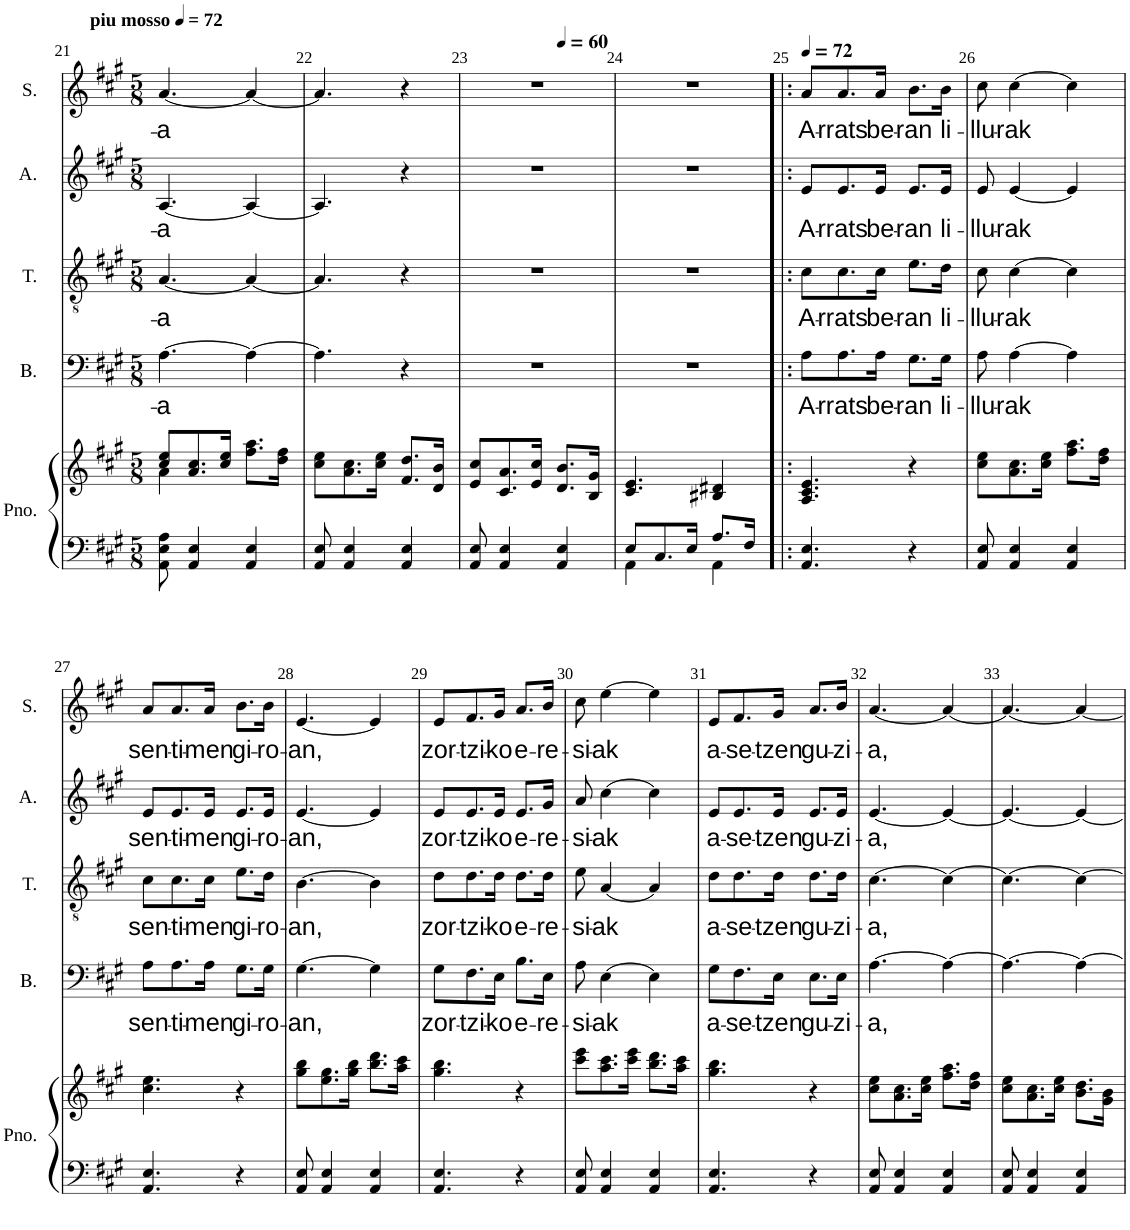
**kern	**kern	**kern	**text	**kern	**text	**kern	**text	**kern	**text
*part5	*part5	*part4	*part4	*part3	*part3	*part2	*part2	*part1	*part1
*staff6	*staff5	*staff4	*staff4	*staff3	*staff3	*staff2	*staff2	*staff1	*staff1
*I"Piano	*	*I"Basse	*	*I"Tenor	*	*I"Alto	*	*I"Soprano	*
*I'Pno.	*	*I'B.	*	*I'T.	*	*I'A.	*	*I'S.	*
!!LO:PB:g=z
*clefF4	*clefG2	*clefF4	*	*clefGv2	*	*clefG2	*	*clefG2	*
*k[f#c#g#]	*k[f#c#g#]	*k[f#c#g#]	*	*k[f#c#g#]	*	*k[f#c#g#]	*	*k[f#c#g#]	*
*M5/8	*M5/8	*M5/8	*	*M5/8	*	*M5/8	*	*M5/8	*
*MM72	*MM72	*MM72	*	*MM72	*	*MM72	*	*MM72	*
=21	=21	=21	=21	=21	=21	=21	=21	=21	=21
*	*^	*	*	*	*	*	*	*	*
!	!	!	!	!	!	!	!	!	!LO:TX:a:B:t=piu mosso	!
!	!	!	!	!LO:LY:b	!	!LO:LY:b	!	!LO:LY:b	!	!LO:LY:b
8AA\ 8E\ 8A\	8cc#/ 8ee/L	4a\	[4.A\	-a	[4.A/	-a	[4.A/	-a	[4.a/	-a
4AA/ 4E/	8.a/ 8.cc#/	.	.	.	.	.	.	.	.	.
.	.	4.ryy	.	.	.	.	.	.	.	.
.	16cc#/ 16ee/Jk	.	.	.	.	.	.	.	.	.
4AA/ 4E/	8.ff#\ 8.aa\L	.	4A\_	.	4A/_	.	4A/_	.	4a/_	.
.	16dd\ 16ff#\Jk	.	.	.	.	.	.	.	.	.
*	*v	*v	*	*	*	*	*	*	*	*
=22	=22	=22	=22	=22	=22	=22	=22	=22	=22
8AA/ 8E/	8cc#\ 8ee\L	4.A\]	.	4.A/]	.	4.A/]	.	4.a/]	.
4AA/ 4E/	8.a\ 8.cc#\	.	.	.	.	.	.	.	.
.	16cc#\ 16ee\Jk	.	.	.	.	.	.	.	.
4AA/ 4E/	8.f#/ 8.dd/L	4r	.	4r	.	4r	.	4r	.
.	16d/ 16b/Jk	.	.	.	.	.	.	.	.
=23	=23	=23	=23	=23	=23	=23	=23	=23	=23
*	*	*	*	*	*	*	*	*^	*
8AA/ 8E/	8e/ 8cc#/L	8%5r	.	8%5r	.	8%5r	.	8%5r	4.ryy	.
4AA/ 4E/	8.c#/ 8.a/	.	.	.	.	.	.	.	.	.
.	16e/ 16cc#/Jk	.	.	.	.	.	.	.	.	.
*	*	*	*	*	*	*	*	*MM60	*	*
4AA/ 4E/	8.d/ 8.b/L	.	.	.	.	.	.	.	4ryy	.
.	16B/ 16g#/Jk	.	.	.	.	.	.	.	.	.
*	*	*	*	*	*	*	*	*v	*v	*
=24	=24	=24	=24	=24	=24	=24	=24	=24	=24
*^	*	*	*	*	*	*	*	*	*
8E/L	4AA\	4.c#/ 4.e/	8%5r	.	8%5r	.	8%5r	.	8%5r	.
8.C#/	.	.	.	.	.	.	.	.	.	.
.	8ryy	.	.	.	.	.	.	.	.	.
16E/Jk	.	.	.	.	.	.	.	.	.	.
8.A/L	4AA\	4B#X/ 4d#X/	.	.	.	.	.	.	.	.
16F#/Jk	.	.	.	.	.	.	.	.	.	.
*v	*v	*	*	*	*	*	*	*	*	*
=25!|:	=25!|:	=25!|:	=25!|:	=25!|:	=25!|:	=25!|:	=25!|:	=25!|:	=25!|:
*	*	*	*	*	*	*	*	*MM72	*
!	!	!	!LO:LY:b	!	!LO:LY:b	!	!LO:LY:b	!	!LO:LY:b
4.AA/ 4.E/	4.A/ 4.c#/ 4.e/	8A\L	A-	8c#\L	A-	8e/L	A-	8a/L	A-
!	!	!	!LO:LY:b	!	!LO:LY:b	!	!LO:LY:b	!	!LO:LY:b
.	.	8.A\	-rrats	8.c#\	-rrats	8.e/	-rrats	8.a/	-rrats
!	!	!	!LO:LY:b	!	!LO:LY:b	!	!LO:LY:b	!	!LO:LY:b
.	.	16A\Jk	be-	16c#\Jk	be-	16e/Jk	be-	16a/Jk	be-
!	!	!	!LO:LY:b	!	!LO:LY:b	!	!LO:LY:b	!	!LO:LY:b
4r	4r	8.G#\L	-ran	8.e\L	-ran	8.e/L	-ran	8.b\L	-ran
!	!	!	!LO:LY:b	!	!LO:LY:b	!	!LO:LY:b	!	!LO:LY:b
.	.	16G#\Jk	li-	16d\Jk	li-	16e/Jk	li-	16b\Jk	li-
=26	=26	=26	=26	=26	=26	=26	=26	=26	=26
!	!	!	!LO:LY:b	!	!LO:LY:b	!	!LO:LY:b	!	!LO:LY:b
8AA/ 8E/	8cc#\ 8ee\L	8A\	-llu-	8c#\	-llu-	8e/	-llu-	8cc#\	-llu-
!	!	!	!LO:LY:b	!	!LO:LY:b	!	!LO:LY:b	!	!LO:LY:b
4AA/ 4E/	8.a\ 8.cc#\	[4A\	-rak	[4c#\	-rak	[4e/	-rak	[4cc#\	-rak
.	16cc#\ 16ee\Jk	.	.	.	.	.	.	.	.
4AA/ 4E/	8.ff#\ 8.aa\L	4A\]	.	4c#\]	.	4e/]	.	4cc#\]	.
.	16dd\ 16ff#\Jk	.	.	.	.	.	.	.	.
!!LO:LB:g=z
=27	=27	=27	=27	=27	=27	=27	=27	=27	=27
!	!	!	!LO:LY:b	!	!LO:LY:b	!	!LO:LY:b	!	!LO:LY:b
4.AA/ 4.E/	4.cc#\ 4.ee\	8A\L	sen-	8c#\L	sen-	8e/L	sen-	8a/L	sen-
!	!	!	!LO:LY:b	!	!LO:LY:b	!	!LO:LY:b	!	!LO:LY:b
.	.	8.A\	-ti-	8.c#\	-ti-	8.e/	-ti-	8.a/	-ti-
!	!	!	!LO:LY:b	!	!LO:LY:b	!	!LO:LY:b	!	!LO:LY:b
.	.	16A\Jk	-men	16c#\Jk	-men	16e/Jk	-men	16a/Jk	-men
!	!	!	!LO:LY:b	!	!LO:LY:b	!	!LO:LY:b	!	!LO:LY:b
4r	4r	8.G#\L	gi-	8.e\L	gi-	8.e/L	gi-	8.b\L	gi-
!	!	!	!LO:LY:b	!	!LO:LY:b	!	!LO:LY:b	!	!LO:LY:b
.	.	16G#\Jk	-ro-	16d\Jk	-ro-	16e/Jk	-ro-	16b\Jk	-ro-
=28	=28	=28	=28	=28	=28	=28	=28	=28	=28
!	!	!	!LO:LY:b	!	!LO:LY:b	!	!LO:LY:b	!	!LO:LY:b
8AA/ 8E/	8gg#\ 8bb\L	[4.G#\	-an,	[4.B\	-an,	[4.e/	-an,	[4.e/	-an,
4AA/ 4E/	8.ee\ 8.gg#\	.	.	.	.	.	.	.	.
.	16gg#\ 16bb\Jk	.	.	.	.	.	.	.	.
4AA/ 4E/	8.bb\ 8.ddd\L	4G#\]	.	4B\]	.	4e/]	.	4e/]	.
.	16aa\ 16ccc#\Jk	.	.	.	.	.	.	.	.
=29	=29	=29	=29	=29	=29	=29	=29	=29	=29
!	!	!	!LO:LY:b	!	!LO:LY:b	!	!LO:LY:b	!	!LO:LY:b
4.AA/ 4.E/	4.gg#\ 4.bb\	8G#\L	zor-	8d\L	zor-	8e/L	zor-	8e/L	zor-
!	!	!	!LO:LY:b	!	!LO:LY:b	!	!LO:LY:b	!	!LO:LY:b
.	.	8.F#\	-tzi-	8.d\	-tzi-	8.e/	-tzi-	8.f#/	-tzi-
!	!	!	!LO:LY:b	!	!LO:LY:b	!	!LO:LY:b	!	!LO:LY:b
.	.	16E\Jk	-ko	16d\Jk	-ko	16e/Jk	-ko	16g#/Jk	-ko
!	!	!	!LO:LY:b	!	!LO:LY:b	!	!LO:LY:b	!	!LO:LY:b
4r	4r	8.B\L	e-	8.d\L	e-	8.e/L	e-	8.a/L	e-
!	!	!	!LO:LY:b	!	!LO:LY:b	!	!LO:LY:b	!	!LO:LY:b
.	.	16E\Jk	-re-	16d\Jk	-re-	16g#/Jk	-re-	16b/Jk	-re-
=30	=30	=30	=30	=30	=30	=30	=30	=30	=30
!	!	!	!LO:LY:b	!	!LO:LY:b	!	!LO:LY:b	!	!LO:LY:b
8AA/ 8E/	8ccc#\ 8eee\L	8A\	-si-	8e\	-si-	8a/	-si-	8cc#\	-si-
!	!	!	!LO:LY:b	!	!LO:LY:b	!	!LO:LY:b	!	!LO:LY:b
4AA/ 4E/	8.aa\ 8.ccc#\	[4E\	-ak	[4A/	-ak	[4cc#\	-ak	[4ee\	-ak
.	16ccc#\ 16eee\Jk	.	.	.	.	.	.	.	.
4AA/ 4E/	8.bb\ 8.ddd\L	4E\]	.	4A/]	.	4cc#\]	.	4ee\]	.
.	16aa\ 16ccc#\Jk	.	.	.	.	.	.	.	.
=31	=31	=31	=31	=31	=31	=31	=31	=31	=31
!	!	!	!LO:LY:b	!	!LO:LY:b	!	!LO:LY:b	!	!LO:LY:b
4.AA/ 4.E/	4.gg#\ 4.bb\	8G#\L	a-	8d\L	a-	8e/L	a-	8e/L	a-
!	!	!	!LO:LY:b	!	!LO:LY:b	!	!LO:LY:b	!	!LO:LY:b
.	.	8.F#\	-se-	8.d\	-se-	8.e/	-se-	8.f#/	-se-
!	!	!	!LO:LY:b	!	!LO:LY:b	!	!LO:LY:b	!	!LO:LY:b
.	.	16E\Jk	-tzen	16d\Jk	-tzen	16e/Jk	-tzen	16g#/Jk	-tzen
!	!	!	!LO:LY:b	!	!LO:LY:b	!	!LO:LY:b	!	!LO:LY:b
4r	4r	8.E\L	gu-	8.d\L	gu-	8.e/L	gu-	8.a/L	gu-
!	!	!	!LO:LY:b	!	!LO:LY:b	!	!LO:LY:b	!	!LO:LY:b
.	.	16E\Jk	-zi-	16d\Jk	-zi-	16e/Jk	-zi-	16b/Jk	-zi-
=32	=32	=32	=32	=32	=32	=32	=32	=32	=32
!	!	!	!LO:LY:b	!	!LO:LY:b	!	!LO:LY:b	!	!LO:LY:b
8AA/ 8E/	8cc#\ 8ee\L	[4.A\	-a,	[4.c#\	-a,	[4.e/	-a,	[4.a/	-a,
4AA/ 4E/	8.a\ 8.cc#\	.	.	.	.	.	.	.	.
.	16cc#\ 16ee\Jk	.	.	.	.	.	.	.	.
4AA/ 4E/	8.ff#\ 8.aa\L	4A\_	.	4c#\_	.	4e/_	.	4a/_	.
.	16dd\ 16ff#\Jk	.	.	.	.	.	.	.	.
=33	=33	=33	=33	=33	=33	=33	=33	=33	=33
8AA/ 8E/	8cc#\ 8ee\L	4.A\_	.	4.c#\_	.	4.e/_	.	4.a/_	.
4AA/ 4E/	8.a\ 8.cc#\	.	.	.	.	.	.	.	.
.	16cc#\ 16ee\Jk	.	.	.	.	.	.	.	.
4AA/ 4E/	8.b\ 8.dd\L	4A\_	.	4c#\_	.	4e/_	.	4a/_	.
.	16g#\ 16b\Jk	.	.	.	.	.	.	.	.
=	=	=	=	=	=	=	=	=	=
*-	*-	*-	*-	*-	*-	*-	*-	*-	*-
